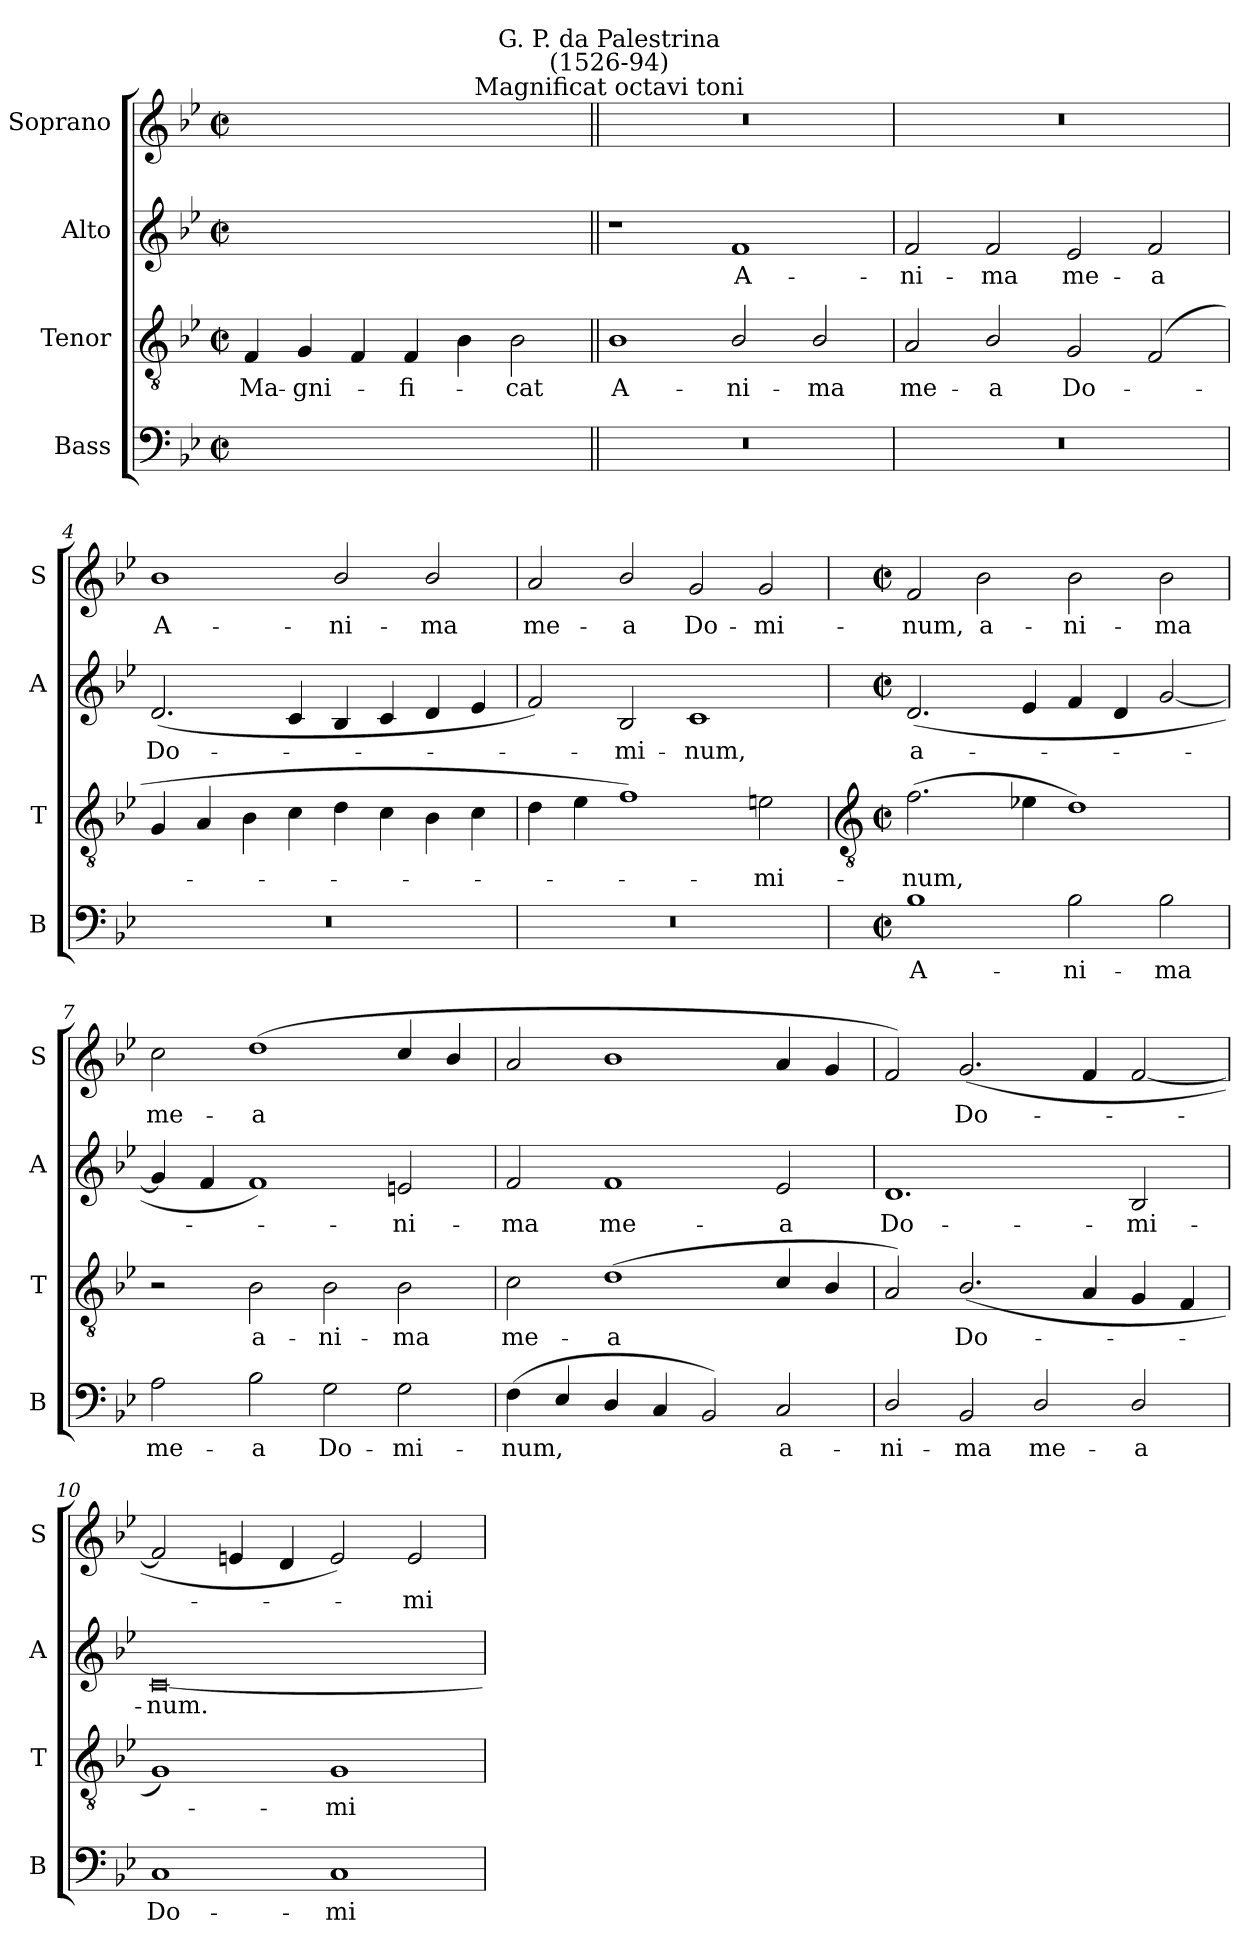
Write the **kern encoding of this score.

**kern	**text	**kern	**text	**kern	**text	**kern	**text
*part4	*part4	*part3	*part3	*part2	*part2	*part1	*part1
*staff4	*staff4	*staff3	*staff3	*staff2	*staff2	*staff1	*staff1
*I"Bass	*	*I"Tenor	*	*I"Alto	*	*I"Soprano	*
*I'B	*	*I'T	*	*I'A	*	*I'S	*
*clefF4	*	*clefGv2	*	*clefG2	*	*clefG2	*
*k[b-e-]	*	*k[b-e-]	*	*k[b-e-]	*	*k[b-e-]	*
*B-:	*	*B-:	*	*B-:	*	*B-:	*
*M4/2	*	*M4/2	*	*M4/2	*	*M4/2	*
*met(c|)	*	*met(c|)	*	*met(c|)	*	*met(c|)	*
=1	=1	=1	=1	=1	=1	=1	=1
!	!	!	!LO:LY:b	!	!	!	!
1..ryy	.	4F	Ma-	1..ryy	.	1..ryy	.
!	!	!	!LO:LY:b	!	!	!	!
.	.	4G	-gni-	.	.	.	.
.	.	4F	.	.	.	.	.
!	!	!	!LO:LY:b	!	!	!	!
.	.	4F	fi-	.	.	.	.
.	.	4B-	.	.	.	.	.
!	!	!	!LO:LY:b	!	!	!	!
.	.	2B-	cat	.	.	.	.
=2||	=2||	=2||	=2||	=2||	=2||	=2||	=2||
!	!	!	!	!	!	!LO:TX:a:cj:t=Magnificat octavi toni	!
!	!	!	!	!	!	!LO:TX:a:cj:t=G. P. da Palestrina\n(1526-94)	!
!	!	!	!LO:LY:b	!	!	!	!
0r	.	1B-	A-	1r	.	0r	.
!	!	!	!LO:LY:b	!	!LO:LY:b	!	!
.	.	2B-/	-ni-	1f	A-	.	.
!	!	!	!LO:LY:b	!	!	!	!
.	.	2B-/	-ma	.	.	.	.
=3	=3	=3	=3	=3	=3	=3	=3
!	!	!	!LO:LY:b	!	!LO:LY:b	!	!
0r	.	2A	me-	2f	-ni-	0r	.
!	!	!	!LO:LY:b	!	!LO:LY:b	!	!
.	.	2B-/	-a	2f	-ma	.	.
!	!	!	!LO:LY:b	!	!LO:LY:b	!	!
.	.	2G	Do-	2e-	me-	.	.
!	!	!	!	!	!LO:LY:b	!	!
.	.	(>2F/	.	2f	-a	.	.
=4	=4	=4	=4	=4	=4	=4	=4
!	!	!	!	!	!LO:LY:b	!	!LO:LY:b
0r	.	4G/	.	(<2.d	Do-	1b-	A-
.	.	4A	.	.	.	.	.
.	.	4B-	.	.	.	.	.
.	.	4c	.	4c	.	.	.
!	!	!	!	!	!	!	!LO:LY:b
.	.	4d	.	4B-	.	2b-/	-ni-
.	.	4c	.	4c	.	.	.
!	!	!	!	!	!	!	!LO:LY:b
.	.	4B-	.	4d	.	2b-/	-ma
.	.	4c	.	4e-	.	.	.
=5	=5	=5	=5	=5	=5	=5	=5
!	!	!	!	!	!	!	!LO:LY:b
0r	.	4d	.	2f)	.	2a	me-
.	.	4e-	.	.	.	.	.
!	!	!	!	!	!LO:LY:b	!	!LO:LY:b
.	.	1f)	.	2B-	mi-	2b-/	-a
!	!	!	!	!	!LO:LY:b	!	!LO:LY:b
.	.	.	.	1c	-num,	2g	Do-
!	!	!	!LO:LY:b	!	!	!	!LO:LY:b
.	.	2e	mi-	.	.	2g	-mi-
!!LO:LB:g=z
=6	=6	=6	=6	=6	=6	=6	=6
*	*	*clefGv2	*	*	*	*	*
*M4/2	*	*M4/2	*	*M4/2	*	*M4/2	*
*met(c|)	*	*met(c|)	*	*met(c|)	*	*met(c|)	*
!	!LO:LY:b	!	!LO:LY:b	!	!LO:LY:b	!	!LO:LY:b
1B-	A-	(>2.f	-num,	(<2.d	a-	2f	-num,
!	!	!	!	!	!	!	!LO:LY:b
.	.	.	.	.	.	2b-	a-
.	.	4e-X	.	4e-	.	.	.
!	!LO:LY:b	!	!	!	!	!	!LO:LY:b
2B-	-ni-	1d)	.	4f	.	2b-	-ni-
.	.	.	.	4d	.	.	.
!	!LO:LY:b	!	!	!	!	!	!LO:LY:b
2B-	-ma	.	.	[2g	.	2b-	-ma
=7	=7	=7	=7	=7	=7	=7	=7
!	!LO:LY:b	!	!	!	!	!	!LO:LY:b
2A	me-	2r	.	4g]	.	2cc	me-
.	.	.	.	4f	.	.	.
!	!LO:LY:b	!	!LO:LY:b	!	!	!	!LO:LY:b
2B-	-a	2B-	a-	1f)	.	(<1dd	-a
!	!LO:LY:b	!	!LO:LY:b	!	!	!	!
2G	Do-	2B-	-ni-	.	.	.	.
!	!LO:LY:b	!	!LO:LY:b	!	!LO:LY:b	!	!
2G	-mi-	2B-	-ma	2en	ni-	4cc/	.
.	.	.	.	.	.	4b-/	.
=8	=8	=8	=8	=8	=8	=8	=8
!	!LO:LY:b	!	!LO:LY:b	!	!LO:LY:b	!	!
(<4F	-num,	2c	me-	2f	-ma	2a	.
4E-/	.	.	.	.	.	.	.
!	!	!	!LO:LY:b	!	!LO:LY:b	!	!
4D/	.	(<1d	-a	1f	me-	1b-/	.
4C	.	.	.	.	.	.	.
2BB-)	.	.	.	.	.	.	.
!	!LO:LY:b	!	!	!	!LO:LY:b	!	!
2C	a-	4c/	.	2e-	-a	4a/	.
.	.	4B-/	.	.	.	4g/	.
=9	=9	=9	=9	=9	=9	=9	=9
!	!LO:LY:b	!	!	!	!LO:LY:b	!	!
2D/	-ni-	2A)	.	1.d	Do-	2f)	.
!	!LO:LY:b	!	!LO:LY:b	!	!	!	!LO:LY:b
2BB-	-ma	(<2.B-/	Do-	.	.	(<2.g	Do-
!	!LO:LY:b	!	!	!	!	!	!
2D/	me-	.	.	.	.	.	.
.	.	4A/	.	.	.	4f	.
!	!LO:LY:b	!	!	!	!LO:LY:b	!	!
2D/	-a	4G	.	2B-	-mi-	[2f	.
.	.	4F	.	.	.	.	.
=10	=10	=10	=10	=10	=10	=10	=10
!	!LO:LY:b	!	!	!	!LO:LY:b	!	!
1C	Do-	1G)	.	[0c	-num.	2f]	.
.	.	.	.	.	.	4en	.
.	.	.	.	.	.	4d	.
!	!LO:LY:b	!	!LO:LY:b	!	!	!	!
1C	-mi-	1G	mi-	.	.	2e)	.
!	!	!	!	!	!	!	!LO:LY:b
.	.	.	.	.	.	2e	mi-
=	=	=	=	=	=	=	=
*-	*-	*-	*-	*-	*-	*-	*-
